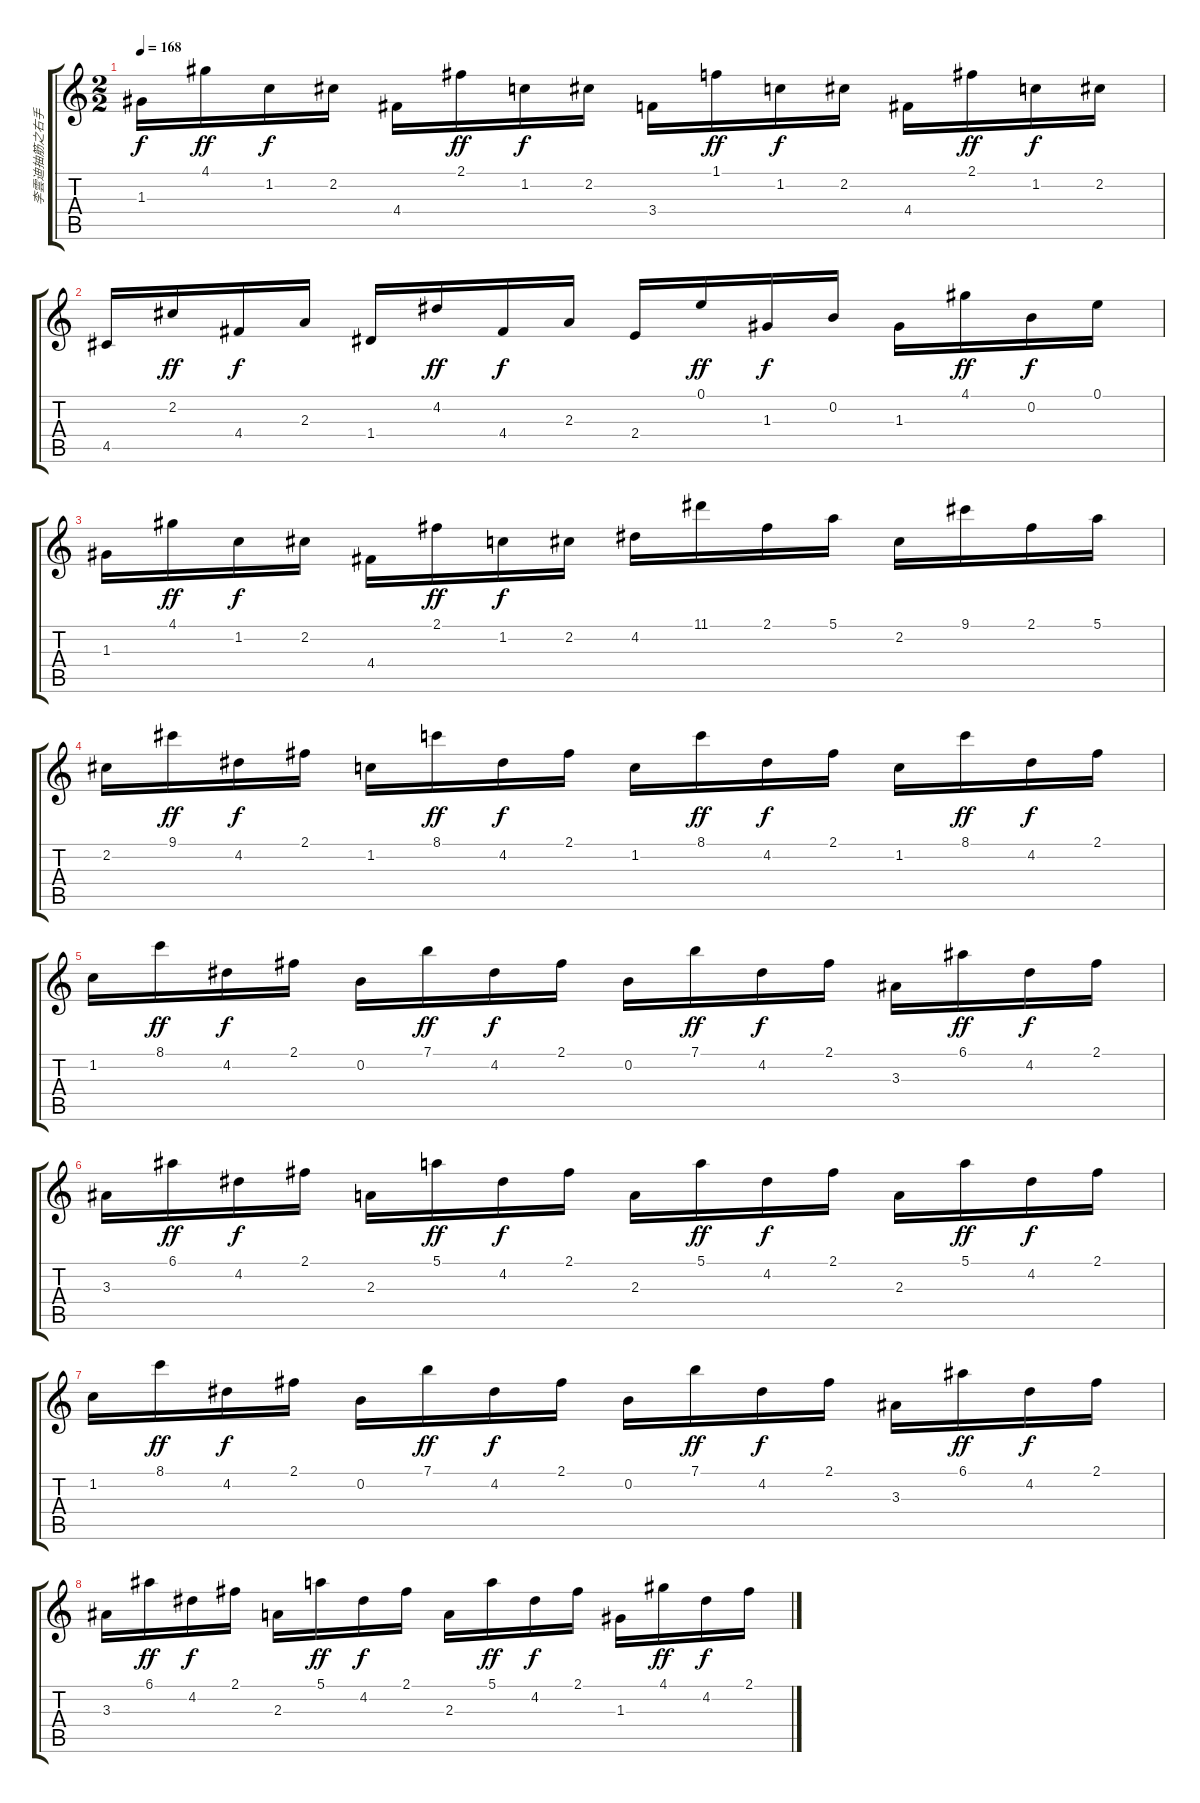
\track ("李雲迪抽筋之右手" "李雲迪抽筋之右手") {instrument acousticgrandpiano}
\staff {score tabs}
\tuning (E5 B4 G4 D4 A3 E3) {hide}
\ts (2 2)
\tempo 168
\clef g2
\ks c
1.3.16{dy f} 4.1.16{dy ff} 1.2.16{dy f} 2.2.16 4.4.16 2.1.16{dy ff} 1.2.16{dy f} 2.2.16 3.4.16 1.1.16{dy ff} 1.2.16{dy f} 2.2.16 4.4.16 2.1.16{dy ff} 1.2.16{dy f} 2.2.16 |
4.5.16 2.2.16{dy ff} 4.4.16{dy f} 2.3.16 1.4.16 4.2.16{dy ff} 4.4.16{dy f} 2.3.16 2.4.16 0.1.16{dy ff} 1.3.16{dy f} 0.2.16 1.3.16 4.1.16{dy ff} 0.2.16{dy f} 0.1.16 |
1.3.16 4.1.16{dy ff} 1.2.16{dy f} 2.2.16 4.4.16 2.1.16{dy ff} 1.2.16{dy f} 2.2.16 4.2.16 11.1.16 2.1.16 5.1.16 2.2.16 9.1.16 2.1.16 5.1.16 |
2.2.16 9.1.16{dy ff} 4.2.16{dy f} 2.1.16 1.2.16 8.1.16{dy ff} 4.2.16{dy f} 2.1.16 1.2.16 8.1.16{dy ff} 4.2.16{dy f} 2.1.16 1.2.16 8.1.16{dy ff} 4.2.16{dy f} 2.1.16 |
1.2.16 8.1.16{dy ff} 4.2.16{dy f} 2.1.16 0.2.16 7.1.16{dy ff} 4.2.16{dy f} 2.1.16 0.2.16 7.1.16{dy ff} 4.2.16{dy f} 2.1.16 3.3.16 6.1.16{dy ff} 4.2.16{dy f} 2.1.16 |
3.3.16 6.1.16{dy ff} 4.2.16{dy f} 2.1.16 2.3.16 5.1.16{dy ff} 4.2.16{dy f} 2.1.16 2.3.16 5.1.16{dy ff} 4.2.16{dy f} 2.1.16 2.3.16 5.1.16{dy ff} 4.2.16{dy f} 2.1.16 |
1.2.16 8.1.16{dy ff} 4.2.16{dy f} 2.1.16 0.2.16 7.1.16{dy ff} 4.2.16{dy f} 2.1.16 0.2.16 7.1.16{dy ff} 4.2.16{dy f} 2.1.16 3.3.16 6.1.16{dy ff} 4.2.16{dy f} 2.1.16 |
3.3.16 6.1.16{dy ff} 4.2.16{dy f} 2.1.16 2.3.16 5.1.16{dy ff} 4.2.16{dy f} 2.1.16 2.3.16 5.1.16{dy ff} 4.2.16{dy f} 2.1.16 1.3.16 4.1.16{dy ff} 4.2.16{dy f} 2.1.16
